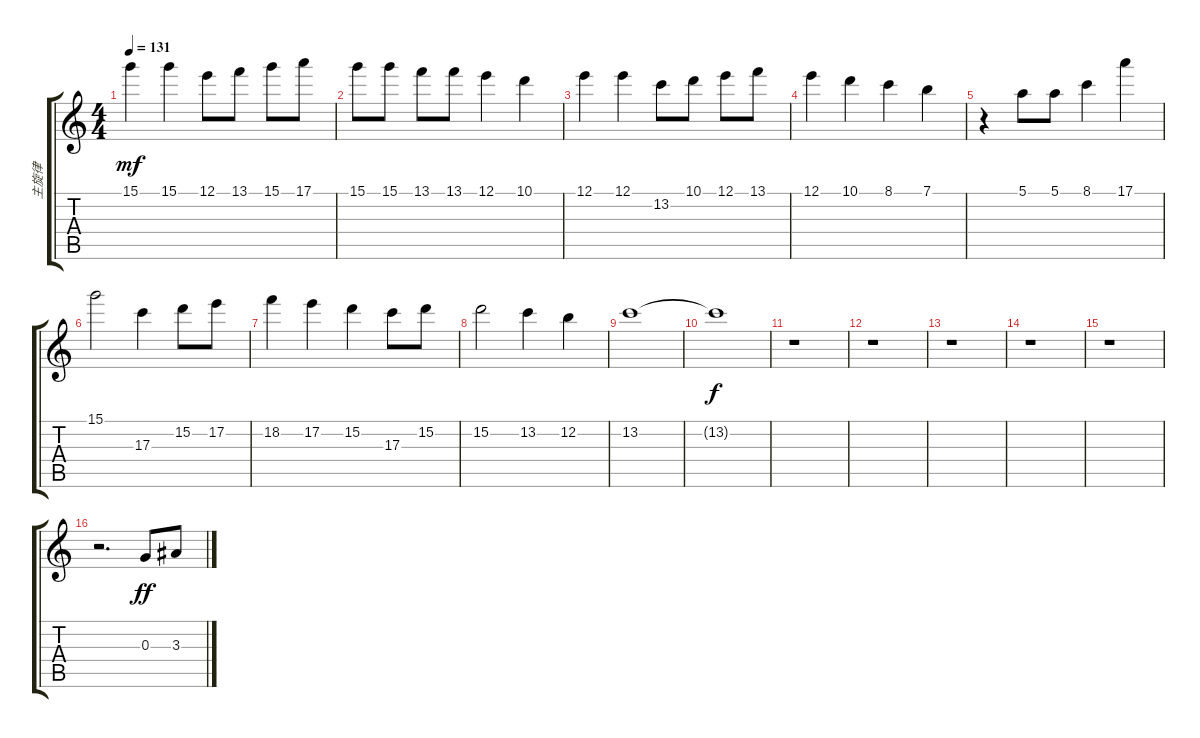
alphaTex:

\track ("主旋律" "主旋律") {instrument distortionguitar}
\staff {score tabs}
\tuning (E4 B3 G3 D3 A2 E2) {hide}
\ts (4 4)
\tempo 131
\clef g2
\ks c
15.1.4{dy mf} 15.1.4 12.1.8 13.1.8 15.1.8 17.1.8 |
15.1.8 15.1.8 13.1.8 13.1.8 12.1.4 10.1.4 |
12.1.4 12.1.4 13.2.8 10.1.8 12.1.8 13.1.8 |
12.1.4 10.1.4 8.1.4 7.1.4 |
r.4 5.1.8 5.1.8 8.1.4 17.1.4 |
15.1.2 17.3.4 15.2.8 17.2.8 |
18.2.4 17.2.4 15.2.4 17.3.8 15.2.8 |
15.2.2 13.2.4 12.2.4 |
13.2.1 |
13.2{t}.1{dy f} |
r.1 |
r.1 |
r.1 |
r.1 |
r.1 |
r.2{d} 0.3.8{dy ff balance 10 instrument distortionguitar} 3.3.8
